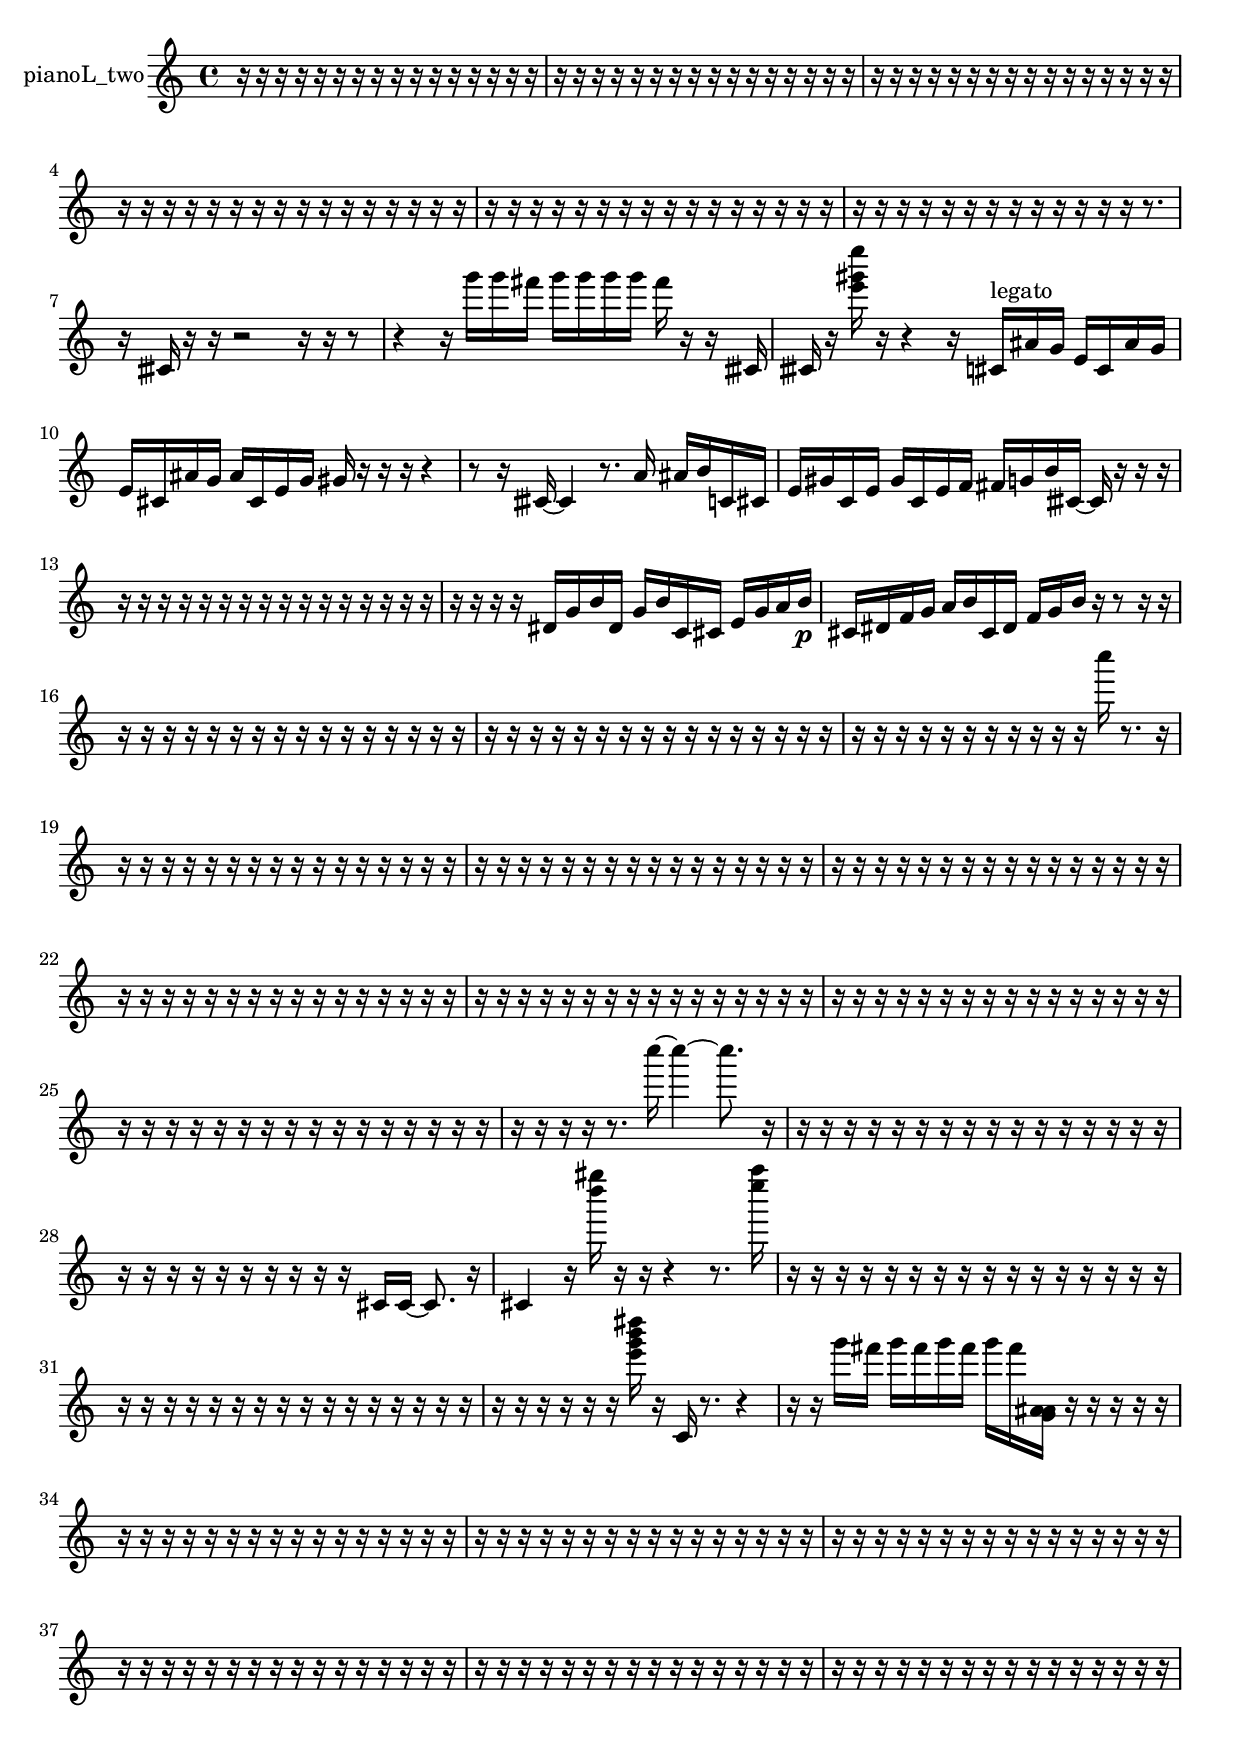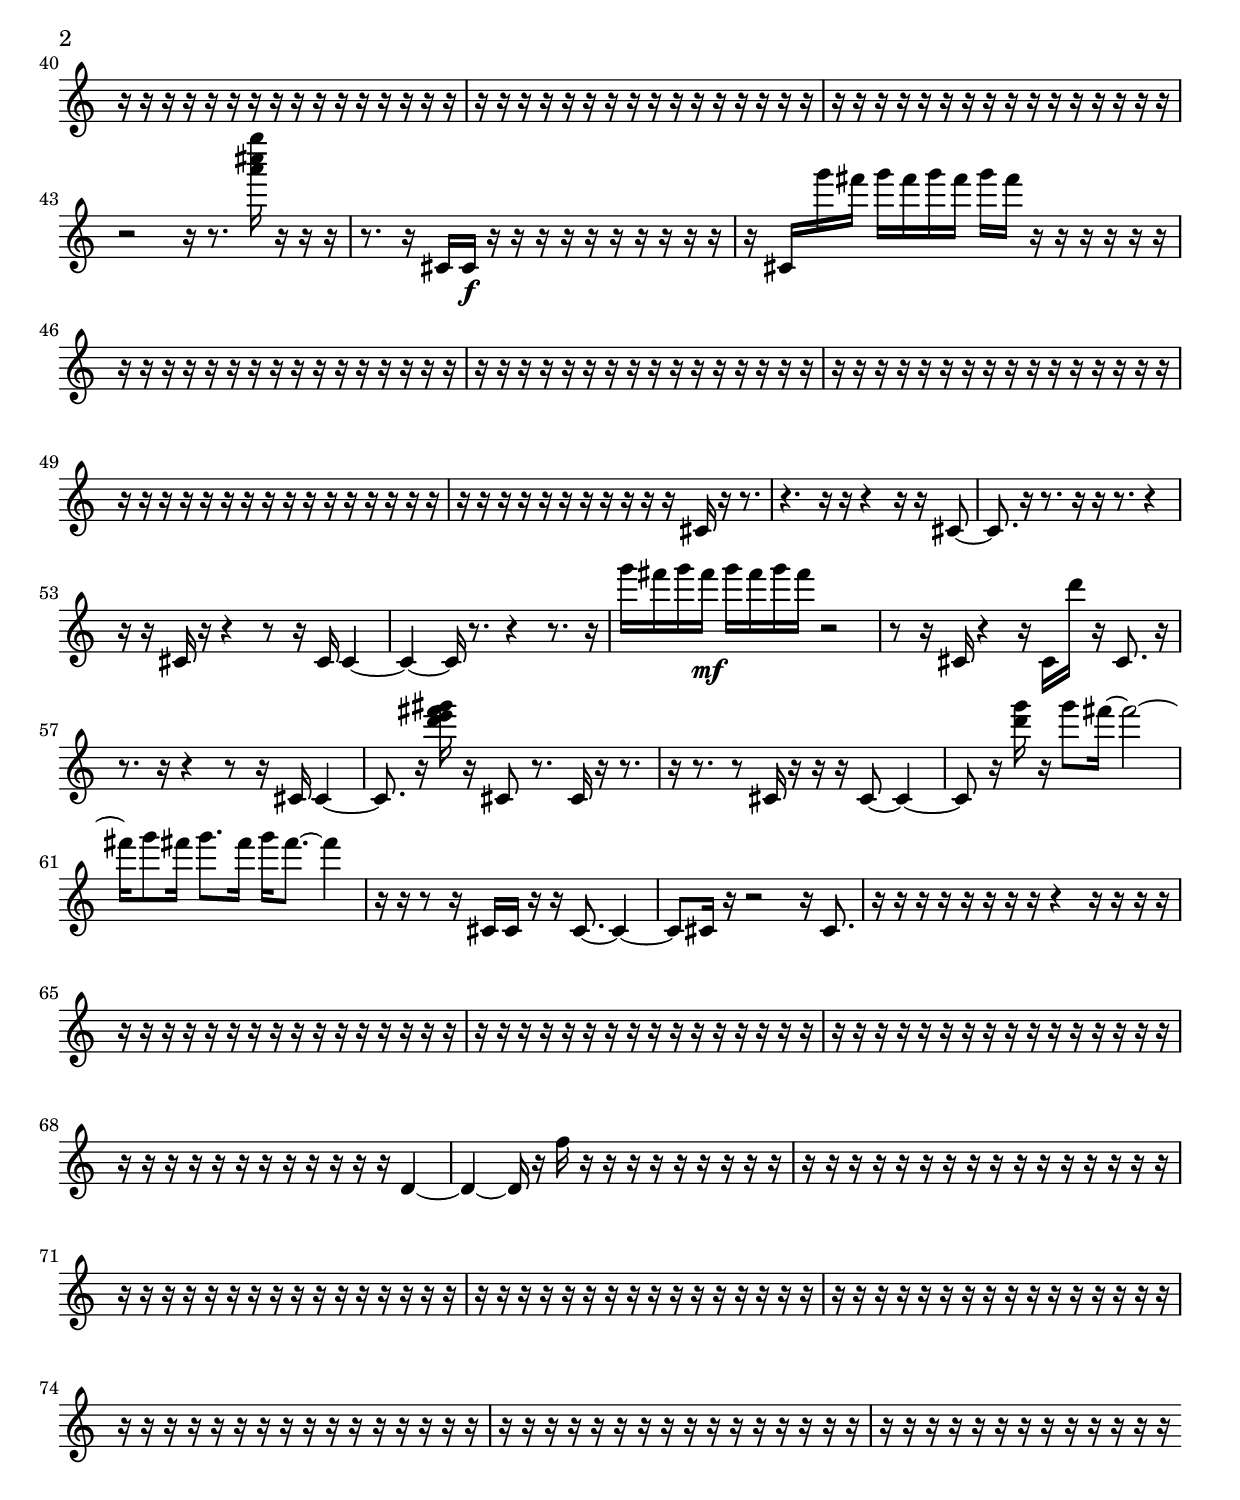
% [notes] external for Pure Data
% development-version July 14, 2014 
% by Jaime E. Oliver La Rosa
% la.rosa@nyu.edu
% @ the Waverly Labs in NYU MUSIC FAS
% Open this file with Lilypond
% more information is available at lilypond.org
% Released under the GNU General Public License.

% HEADERS

glissandoSkipOn = {
  \override NoteColumn.glissando-skip = ##t
  \hide NoteHead
  \hide Accidental
  \hide Tie
  \override NoteHead.no-ledgers = ##t
}

glissandoSkipOff = {
  \revert NoteColumn.glissando-skip
  \undo \hide NoteHead
  \undo \hide Tie
  \undo \hide Accidental
  \revert NoteHead.no-ledgers
}
pianoL_two_part = {

  \time 4/4

  \clef treble 
  % ________________________________________bar 1 :
  r16  r16  r16  r16 
  r16  r16  r16  r16 
  r16  r16  r16  r16 
  r16  r16  r16  r16  |
  % ________________________________________bar 2 :
  r16  r16  r16  r16 
  r16  r16  r16  r16 
  r16  r16  r16  r16 
  r16  r16  r16  r16  |
  % ________________________________________bar 3 :
  r16  r16  r16  r16 
  r16  r16  r16  r16 
  r16  r16  r16  r16 
  r16  r16  r16  r16  |
  % ________________________________________bar 4 :
  r16  r16  r16  r16 
  r16  r16  r16  r16 
  r16  r16  r16  r16 
  r16  r16  r16  r16  |
  % ________________________________________bar 5 :
  r16  r16  r16  r16 
  r16  r16  r16  r16 
  r16  r16  r16  r16 
  r16  r16  r16  r16  |
  % ________________________________________bar 6 :
  r16  r16  r16  r16 
  r16  r16  r16  r16 
  r16  r16  r16  r16 
  r16  r8.  |
  % ________________________________________bar 7 :
  r16  cisih'16  r16  r16 
  r2 
  r16  r16  r8  |
  % ________________________________________bar 8 :
  r4 
  r16  g'''16  g'''16  fis'''16 
  g'''16  g'''16  g'''16  g'''16 
  fis'''16  r16  r16  cisih'16  |
  % ________________________________________bar 9 :
  cisih'16  r16  <e''' gis''' e'''' >16  r16 
  r4 
  r16  cis'16^\markup {legato }  ais'16  g'16 
  e'16  cis'16  ais'16  g'16  |
  % ________________________________________bar 10 :
  e'16  cis'16  ais'16  g'16 
  ais'16  cis'16  e'16  g'16 
  gis'16  r16  r16  r16 
  r4  |
  % ________________________________________bar 11 :
  r8  r16  cisih'16~ 
  cisih'4 
  r8.  a'16 
  ais'16  b'16  c'16  cis'16  |
  % ________________________________________bar 12 :
  e'16  gis'16  c'16  e'16 
  gis'16  c'16  e'16  f'16 
  fis'16  g'16  b'16  cisih'16~ 
  cisih'16  r16  r16  r16  |
  % ________________________________________bar 13 :
  r16  r16  r16  r16 
  r16  r16  r16  r16 
  r16  r16  r16  r16 
  r16  r16  r16  r16  |
  % ________________________________________bar 14 :
  r16  r16  r16  r16 
  dis'16  g'16  b'16  dis'16 
  g'16  b'16  c'16  cis'16 
  e'16  g'16  a'16  b'16\p  |
  % ________________________________________bar 15 :
  cis'16  dis'16  f'16  g'16 
  a'16  b'16  cis'16  dis'16 
  f'16  g'16  b'16  r16 
  r8  r16  r16  |
  % ________________________________________bar 16 :
  r16  r16  r16  r16 
  r16  r16  r16  r16 
  r16  r16  r16  r16 
  r16  r16  r16  r16  |
  % ________________________________________bar 17 :
  r16  r16  r16  r16 
  r16  r16  r16  r16 
  r16  r16  r16  r16 
  r16  r16  r16  r16  |
  % ________________________________________bar 18 :
  r16  r16  r16  r16 
  r16  r16  r16  r16 
  r16  r16  r16  c''''16 
  r8.  r16  |
  % ________________________________________bar 19 :
  r16  r16  r16  r16 
  r16  r16  r16  r16 
  r16  r16  r16  r16 
  r16  r16  r16  r16  |
  % ________________________________________bar 20 :
  r16  r16  r16  r16 
  r16  r16  r16  r16 
  r16  r16  r16  r16 
  r16  r16  r16  r16  |
  % ________________________________________bar 21 :
  r16  r16  r16  r16 
  r16  r16  r16  r16 
  r16  r16  r16  r16 
  r16  r16  r16  r16  |
  % ________________________________________bar 22 :
  r16  r16  r16  r16 
  r16  r16  r16  r16 
  r16  r16  r16  r16 
  r16  r16  r16  r16  |
  % ________________________________________bar 23 :
  r16  r16  r16  r16 
  r16  r16  r16  r16 
  r16  r16  r16  r16 
  r16  r16  r16  r16  |
  % ________________________________________bar 24 :
  r16  r16  r16  r16 
  r16  r16  r16  r16 
  r16  r16  r16  r16 
  r16  r16  r16  r16  |
  % ________________________________________bar 25 :
  r16  r16  r16  r16 
  r16  r16  r16  r16 
  r16  r16  r16  r16 
  r16  r16  r16  r16  |
  % ________________________________________bar 26 :
  r16  r16  r16  r16 
  r8.  c''''16~ 
  c''''4~ 
  c''''8.  r16  |
  % ________________________________________bar 27 :
  r16  r16  r16  r16 
  r16  r16  r16  r16 
  r16  r16  r16  r16 
  r16  r16  r16  r16  |
  % ________________________________________bar 28 :
  r16  r16  r16  r16 
  r16  r16  r16  r16 
  r16  r16  cis'16  cis'16~ 
  cis'8.  r16  |
  % ________________________________________bar 29 :
  cis'4 
  r16  <d'''' gis'''' >16  r16  r16 
  r4 
  r8.  <e'''' a'''' >16  |
  % ________________________________________bar 30 :
  r16  r16  r16  r16 
  r16  r16  r16  r16 
  r16  r16  r16  r16 
  r16  r16  r16  r16  |
  % ________________________________________bar 31 :
  r16  r16  r16  r16 
  r16  r16  r16  r16 
  r16  r16  r16  r16 
  r16  r16  r16  r16  |
  % ________________________________________bar 32 :
  r16  r16  r16  r16 
  r16  r16  <e''' g''' b''' dis'''' >16  r16 
  c'16  r8. 
  r4  |
  % ________________________________________bar 33 :
  r16  r16  g'''16  fis'''16 
  g'''16  fis'''16  g'''16  fis'''16 
  g'''16  fis'''16  <g' a' ais' >16  r16 
  r16  r16  r16  r16  |
  % ________________________________________bar 34 :
  r16  r16  r16  r16 
  r16  r16  r16  r16 
  r16  r16  r16  r16 
  r16  r16  r16  r16  |
  % ________________________________________bar 35 :
  r16  r16  r16  r16 
  r16  r16  r16  r16 
  r16  r16  r16  r16 
  r16  r16  r16  r16  |
  % ________________________________________bar 36 :
  r16  r16  r16  r16 
  r16  r16  r16  r16 
  r16  r16  r16  r16 
  r16  r16  r16  r16  |
  % ________________________________________bar 37 :
  r16  r16  r16  r16 
  r16  r16  r16  r16 
  r16  r16  r16  r16 
  r16  r16  r16  r16  |
  % ________________________________________bar 38 :
  r16  r16  r16  r16 
  r16  r16  r16  r16 
  r16  r16  r16  r16 
  r16  r16  r16  r16  |
  % ________________________________________bar 39 :
  r16  r16  r16  r16 
  r16  r16  r16  r16 
  r16  r16  r16  r16 
  r16  r16  r16  r16  |
  % ________________________________________bar 40 :
  r16  r16  r16  r16 
  r16  r16  r16  r16 
  r16  r16  r16  r16 
  r16  r16  r16  r16  |
  % ________________________________________bar 41 :
  r16  r16  r16  r16 
  r16  r16  r16  r16 
  r16  r16  r16  r16 
  r16  r16  r16  r16  |
  % ________________________________________bar 42 :
  r16  r16  r16  r16 
  r16  r16  r16  r16 
  r16  r16  r16  r16 
  r16  r16  r16  r16  |
  % ________________________________________bar 43 :
  r2 
  r16  r8. 
  <a''' cis'''' g'''' >16  r16  r16  r16  |
  % ________________________________________bar 44 :
  r8.  r16 
  cis'16  cis'16\f  r16  r16 
  r16  r16  r16  r16 
  r16  r16  r16  r16  |
  % ________________________________________bar 45 :
  r16  cis'16  g'''16  fis'''16 
  g'''16  fis'''16  g'''16  fis'''16 
  g'''16  fis'''16  r16  r16 
  r16  r16  r16  r16  |
  % ________________________________________bar 46 :
  r16  r16  r16  r16 
  r16  r16  r16  r16 
  r16  r16  r16  r16 
  r16  r16  r16  r16  |
  % ________________________________________bar 47 :
  r16  r16  r16  r16 
  r16  r16  r16  r16 
  r16  r16  r16  r16 
  r16  r16  r16  r16  |
  % ________________________________________bar 48 :
  r16  r16  r16  r16 
  r16  r16  r16  r16 
  r16  r16  r16  r16 
  r16  r16  r16  r16  |
  % ________________________________________bar 49 :
  r16  r16  r16  r16 
  r16  r16  r16  r16 
  r16  r16  r16  r16 
  r16  r16  r16  r16  |
  % ________________________________________bar 50 :
  r16  r16  r16  r16 
  r16  r16  r16  r16 
  r16  r16  r16  cis'16 
  r16  r8.  |
  % ________________________________________bar 51 :
  r4. 
  r16  r16 
  r4 
  r16  r16  cis'8~  |
  % ________________________________________bar 52 :
  cis'8.  r16 
  r8.  r16 
  r16  r8. 
  r4  |
  % ________________________________________bar 53 :
  r16  r16  cis'16  r16 
  r4 
  r8  r16  cis'16 
  cis'4~  |
  % ________________________________________bar 54 :
  cis'4~ 
  cis'16  r8. 
  r4 
  r8.  r16  |
  % ________________________________________bar 55 :
  g'''16  fis'''16  g'''16  fis'''16\mf 
  g'''16  fis'''16  g'''16  fis'''16 
  r2  |
  % ________________________________________bar 56 :
  r8  r16  cis'16 
  r4 
  r16  cis'16  d'''16  r16 
  cis'8.  r16  |
  % ________________________________________bar 57 :
  r8.  r16 
  r4 
  r8  r16  cis'16 
  cis'4~  |
  % ________________________________________bar 58 :
  cis'8.  r16 
  <d''' e''' fis''' gis''' >16  r16  cis'8 
  r8.  cis'16 
  r16  r8.  |
  % ________________________________________bar 59 :
  r16  r8. 
  r8  cis'16  r16 
  r16  r16  cis'8~ 
  cis'4~  |
  % ________________________________________bar 60 :
  cis'8  r16  <d''' g''' >16 
  r16  g'''8  fis'''16~ 
  fis'''2~  |
  % ________________________________________bar 61 :
  fis'''16  g'''8  fis'''16 
  g'''8.  fis'''16 
  g'''16  fis'''8.~ 
  fis'''4  |
  % ________________________________________bar 62 :
  r16  r16  r8 
  r16  cis'16  cis'16  r16 
  r16  cis'8.~ 
  cis'4~  |
  % ________________________________________bar 63 :
  cis'8  cis'16  r16 
  r2 
  r16  cis'8.  |
  % ________________________________________bar 64 :
  r16  r16  r16  r16 
  r16  r16  r16  r16 
  r4 
  r16  r16  r16  r16  |
  % ________________________________________bar 65 :
  r16  r16  r16  r16 
  r16  r16  r16  r16 
  r16  r16  r16  r16 
  r16  r16  r16  r16  |
  % ________________________________________bar 66 :
  r16  r16  r16  r16 
  r16  r16  r16  r16 
  r16  r16  r16  r16 
  r16  r16  r16  r16  |
  % ________________________________________bar 67 :
  r16  r16  r16  r16 
  r16  r16  r16  r16 
  r16  r16  r16  r16 
  r16  r16  r16  r16  |
  % ________________________________________bar 68 :
  r16  r16  r16  r16 
  r16  r16  r16  r16 
  r16  r16  r16  r16 
  d'4~  |
  % ________________________________________bar 69 :
  d'4~ 
  d'16  r16  f''16  r16 
  r16  r16  r16  r16 
  r16  r16  r16  r16  |
  % ________________________________________bar 70 :
  r16  r16  r16  r16 
  r16  r16  r16  r16 
  r16  r16  r16  r16 
  r16  r16  r16  r16  |
  % ________________________________________bar 71 :
  r16  r16  r16  r16 
  r16  r16  r16  r16 
  r16  r16  r16  r16 
  r16  r16  r16  r16  |
  % ________________________________________bar 72 :
  r16  r16  r16  r16 
  r16  r16  r16  r16 
  r16  r16  r16  r16 
  r16  r16  r16  r16  |
  % ________________________________________bar 73 :
  r16  r16  r16  r16 
  r16  r16  r16  r16 
  r16  r16  r16  r16 
  r16  r16  r16  r16  |
  % ________________________________________bar 74 :
  r16  r16  r16  r16 
  r16  r16  r16  r16 
  r16  r16  r16  r16 
  r16  r16  r16  r16  |
  % ________________________________________bar 75 :
  r16  r16  r16  r16 
  r16  r16  r16  r16 
  r16  r16  r16  r16 
  r16  r16  r16  r16  |
  % ________________________________________bar 76 :
  r16  r16  r16  r16 
  r16  r16  r16  r16 
  r16  r16  r16  r16 
  r16 
}

\score {
  \new Staff \with { instrumentName = "pianoL_two" } {
    \new Voice {
      \pianoL_two_part
    }
  }
  \layout {
    \mergeDifferentlyHeadedOn
    \mergeDifferentlyDottedOn
    \set harmonicDots = ##t
    \override Glissando.thickness = #4
    \set Staff.pedalSustainStyle = #'mixed
    \override TextSpanner.bound-padding = #1.0
    \override TextSpanner.bound-details.right.padding = #1.3
    \override TextSpanner.bound-details.right.stencil-align-dir-y = #CENTER
    \override TextSpanner.bound-details.left.stencil-align-dir-y = #CENTER
    \override TextSpanner.bound-details.right-broken.text = ##f
    \override TextSpanner.bound-details.left-broken.text = ##f
    \override Glissando.minimum-length = #4
    \override Glissando.springs-and-rods = #ly:spanner::set-spacing-rods
    \override Glissando.breakable = ##t
    \override Glissando.after-line-breaking = ##t
    \set baseMoment = #(ly:make-moment 1/8)
    \set beatStructure = 2,2,2,2
    #(set-default-paper-size "a4")
  }
  \midi { }
}

\version "2.19.49"
% notes Pd External version testing 
